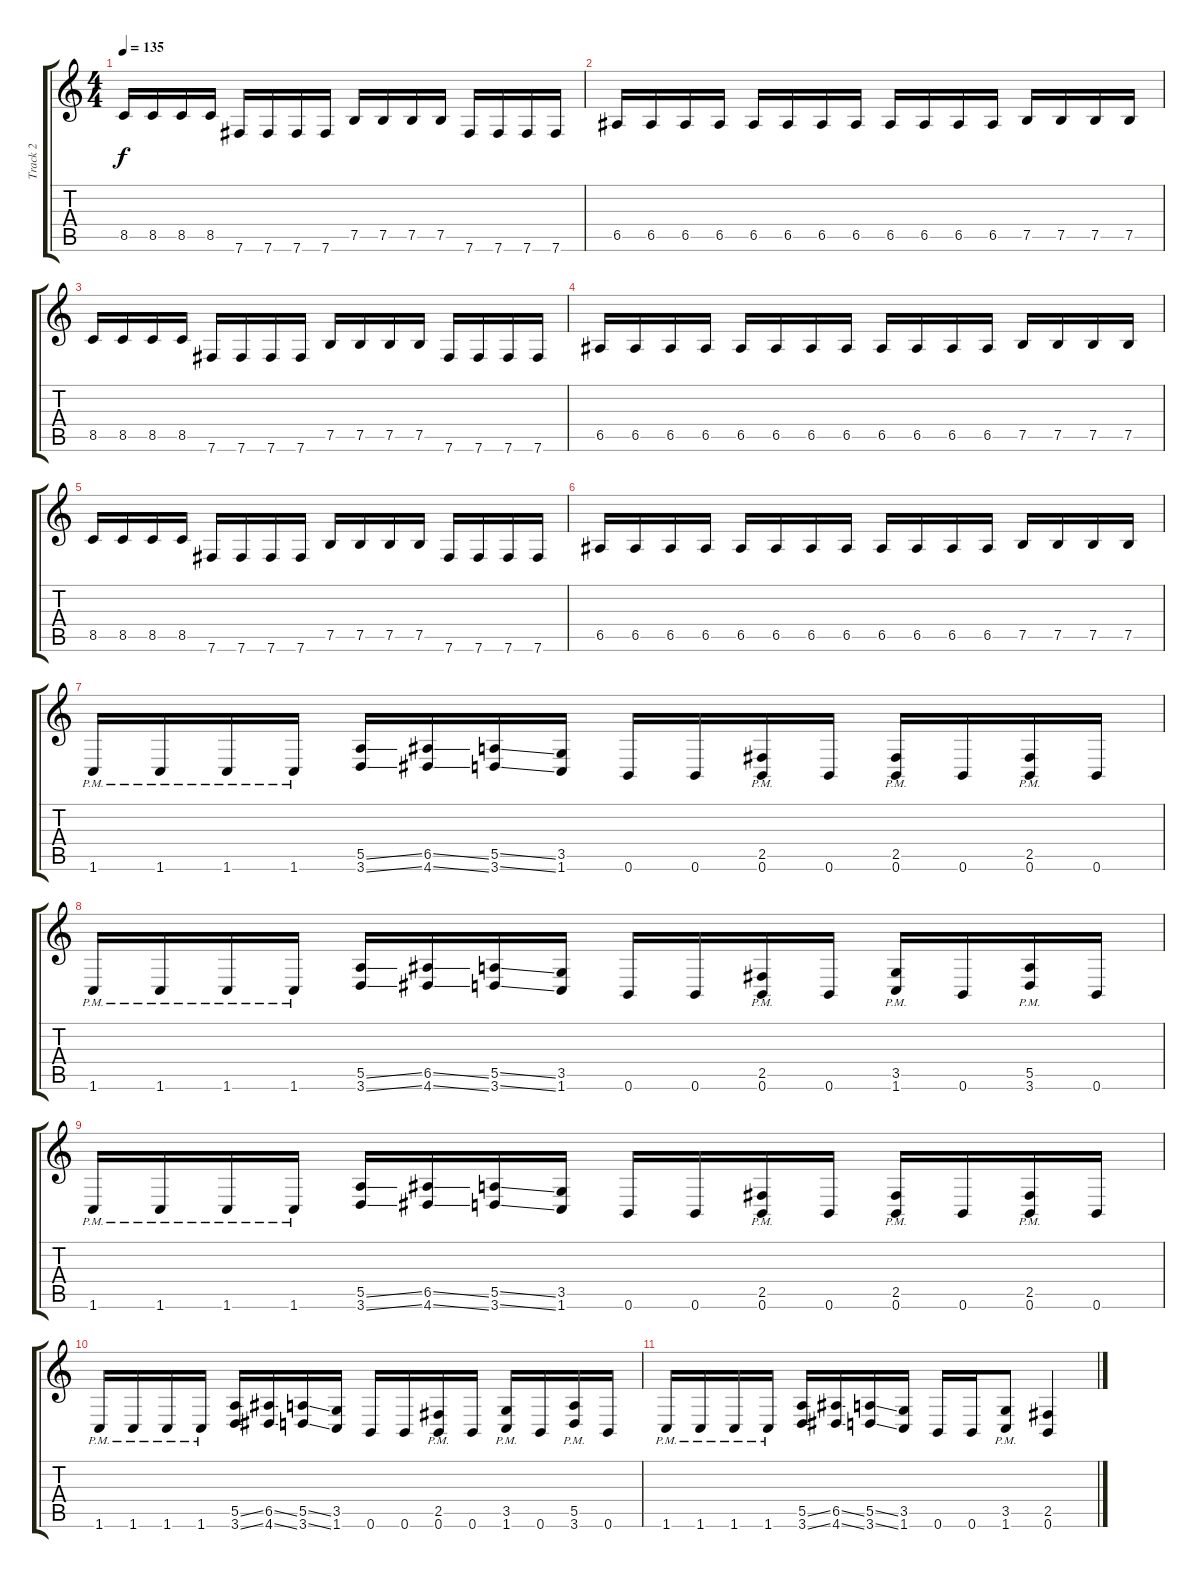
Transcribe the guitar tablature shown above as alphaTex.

\track ("Track 2" "Track 2") {instrument distortionguitar}
\staff {score tabs}
\tuning (B3 Gb3 D3 A2 E2 B1) {hide}
\ts (4 4)
\tempo 135
\clef g2
\ks c
8.5.16{dy f} 8.5.16 8.5.16 8.5.16 7.6.16 7.6.16 7.6.16 7.6.16 7.5.16 7.5.16 7.5.16 7.5.16 7.6.16 7.6.16 7.6.16 7.6.16 |
6.5.16 6.5.16 6.5.16 6.5.16 6.5.16 6.5.16 6.5.16 6.5.16 6.5.16 6.5.16 6.5.16 6.5.16 7.5.16 7.5.16 7.5.16 7.5.16 |
8.5.16 8.5.16 8.5.16 8.5.16 7.6.16 7.6.16 7.6.16 7.6.16 7.5.16 7.5.16 7.5.16 7.5.16 7.6.16 7.6.16 7.6.16 7.6.16 |
6.5.16 6.5.16 6.5.16 6.5.16 6.5.16 6.5.16 6.5.16 6.5.16 6.5.16 6.5.16 6.5.16 6.5.16 7.5.16 7.5.16 7.5.16 7.5.16 |
8.5.16 8.5.16 8.5.16 8.5.16 7.6.16 7.6.16 7.6.16 7.6.16 7.5.16 7.5.16 7.5.16 7.5.16 7.6.16 7.6.16 7.6.16 7.6.16 |
6.5.16 6.5.16 6.5.16 6.5.16 6.5.16 6.5.16 6.5.16 6.5.16 6.5.16 6.5.16 6.5.16 6.5.16 7.5.16 7.5.16 7.5.16 7.5.16 |
1.6{pm}.16 1.6{pm}.16 1.6{pm}.16 1.6{pm}.16 (5.5{ss} 3.6{ss}).16 (6.5{ss} 4.6{ss}).16 (5.5{ss} 3.6{ss}).16 (3.5 1.6).16 0.6.16 0.6.16 (2.5{pm} 0.6{pm}).16 0.6.16 (2.5{pm} 0.6{pm}).16 0.6.16 (2.5{pm} 0.6{pm}).16 0.6.16 |
1.6{pm}.16 1.6{pm}.16 1.6{pm}.16 1.6{pm}.16 (5.5{ss} 3.6{ss}).16 (6.5{ss} 4.6{ss}).16 (5.5{ss} 3.6{ss}).16 (3.5 1.6).16 0.6.16 0.6.16 (2.5{pm} 0.6{pm}).16 0.6.16 (3.5{pm} 1.6{pm}).16 0.6.16 (5.5{pm} 3.6{pm}).16 0.6.16 |
1.6{pm}.16 1.6{pm}.16 1.6{pm}.16 1.6{pm}.16 (5.5{ss} 3.6{ss}).16 (6.5{ss} 4.6{ss}).16 (5.5{ss} 3.6{ss}).16 (3.5 1.6).16 0.6.16 0.6.16 (2.5{pm} 0.6{pm}).16 0.6.16 (2.5{pm} 0.6{pm}).16 0.6.16 (2.5{pm} 0.6{pm}).16 0.6.16 |
1.6{pm}.16 1.6{pm}.16 1.6{pm}.16 1.6{pm}.16 (5.5{ss} 3.6{ss}).16 (6.5{ss} 4.6{ss}).16 (5.5{ss} 3.6{ss}).16 (3.5 1.6).16 0.6.16 0.6.16 (2.5{pm} 0.6{pm}).16 0.6.16 (3.5{pm} 1.6{pm}).16 0.6.16 (5.5{pm} 3.6{pm}).16 0.6.16 |
1.6{pm}.16 1.6{pm}.16 1.6{pm}.16 1.6{pm}.16 (5.5{ss} 3.6{ss}).16 (6.5{ss} 4.6{ss}).16 (5.5{ss} 3.6{ss}).16 (3.5 1.6).16 0.6.16 0.6.16 (3.5{pm} 1.6{pm}).8 (2.5 0.6).4
